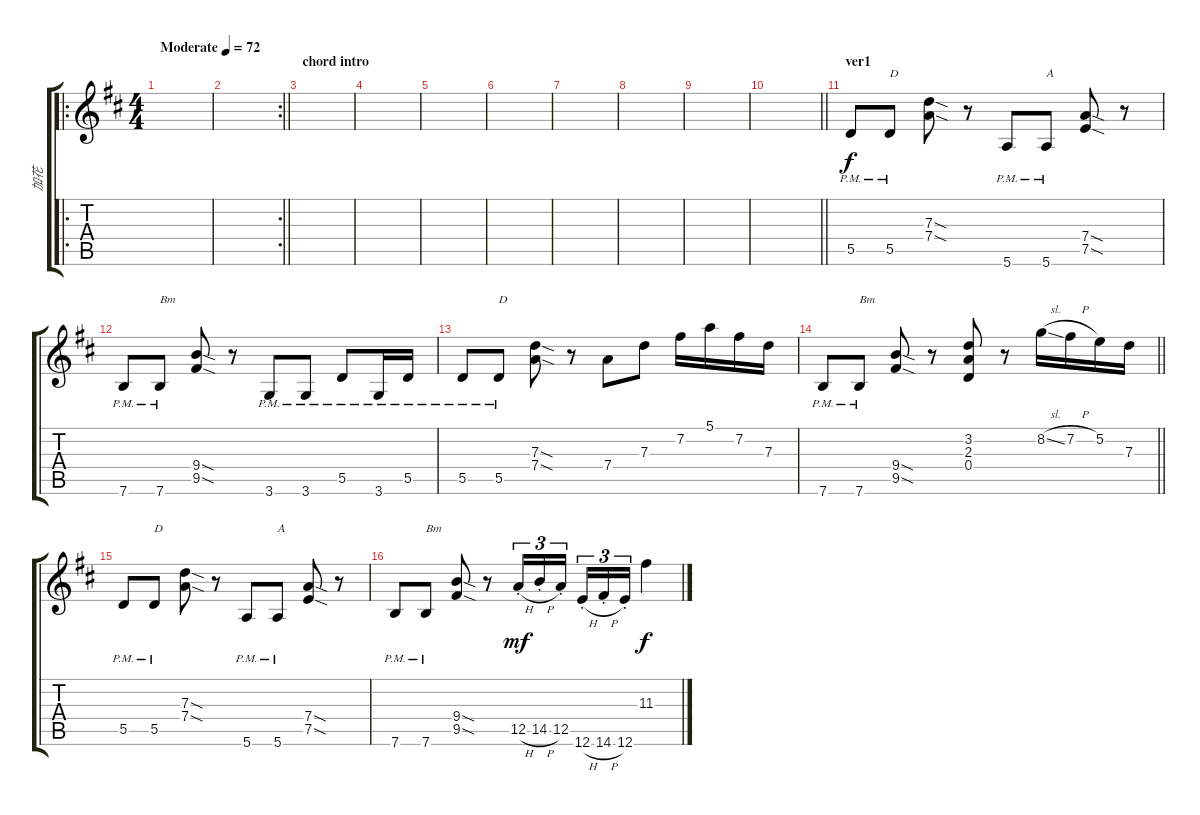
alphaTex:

\track ("加花" "加花") {instrument overdrivenguitar}
\staff {score tabs}
\tuning (E4 B3 G3 D3 A2 E2) {hide}
\ro
\ts (4 4)
\tempo (72 "Moderate")
\clef g2
\ks d
|
\rc 2
\barLineRight lightlight
|
\section ("" "chord intro")
|
|
|
|
|
|
|
\barLineRight lightlight
|
\section ("" "ver1")
5.5{pm}.8 5.5{pm}.8{txt "D"} (7.3{sod} 7.4{sod}).8 r.8 5.6{pm}.8 5.6{pm}.8{txt "A"} (7.4{sod} 7.5{sod}).8 r.8 |
7.6{pm}.8 7.6{pm}.8{txt "Bm"} (9.4{sod} 9.5{sod}).8 r.8 3.6{pm}.8 3.6{pm}.8 5.5{pm}.8 3.6{pm}.16 5.5{pm}.16 |
5.5{pm}.8 5.5{pm}.8{txt "D"} (7.3{sod} 7.4{sod}).8 r.8 7.4.8 7.3.8 7.2.16 5.1.16 7.2.16 7.3.16 |
\barLineRight lightlight
7.6{pm}.8 7.6{pm}.8{txt "Bm"} (9.4{sod} 9.5{sod}).8 r.8 (3.2 2.3 0.4).8 r.8 8.2{sl}.16 7.2{h}.16 5.2.16 7.3.16 |
5.5{pm}.8 5.5{pm}.8{txt "D"} (7.3{sod} 7.4{sod}).8 r.8 5.6{pm}.8 5.6{pm}.8{txt "A"} (7.4{sod} 7.5{sod}).8 r.8 |
7.6{pm}.8 7.6{pm}.8{txt "Bm"} (9.4{sod} 9.5{sod}).8 r.8 12.5{h st}.16{tu (3 2) dy mf} 14.5{h st}.16{tu (3 2)} 12.5{st}.16{tu (3 2) beam splitsecondary} 12.6{h st}.16{tu (3 2)} 14.6{h st}.16{tu (3 2)} 12.6{st}.16{tu (3 2)} 11.3.4{dy f}
